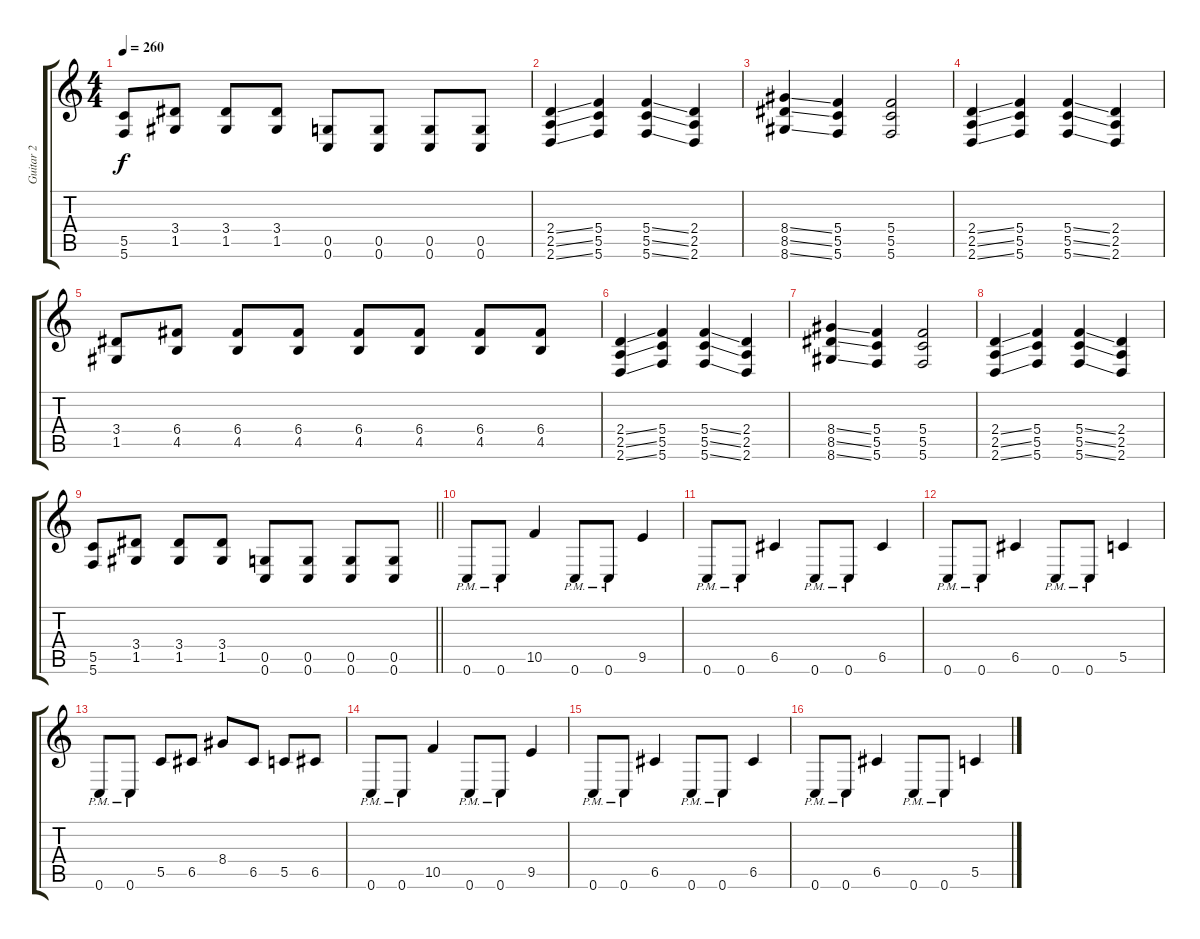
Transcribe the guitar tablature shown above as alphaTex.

\track ("Guitar 2" "Guitar 2") {instrument distortionguitar}
\staff {score tabs}
\tuning (D4 A3 F3 C3 G2 C2) {hide}
\ts (4 4)
\tempo 260
\clef g2
\ks c
(5.5 5.6).8{dy f} (3.4 1.5).8 (3.4 1.5).8 (3.4 1.5).8 (0.5 0.6).8 (0.5 0.6).8 (0.5 0.6).8 (0.5 0.6).8 |
(2.4{ss} 2.5{ss} 2.6{ss}).4 (5.4 5.5 5.6).4 (5.4{ss} 5.5{ss} 5.6{ss}).4 (2.4 2.5 2.6).4 |
(8.4{ss} 8.5{ss} 8.6{ss}).4 (5.4 5.5 5.6).4 (5.4 5.5 5.6).2 |
(2.4{ss} 2.5{ss} 2.6{ss}).4 (5.4 5.5 5.6).4 (5.4{ss} 5.5{ss} 5.6{ss}).4 (2.4 2.5 2.6).4 |
(3.4 1.5).8 (6.4 4.5).8 (6.4 4.5).8 (6.4 4.5).8 (6.4 4.5).8 (6.4 4.5).8 (6.4 4.5).8 (6.4 4.5).8 |
(2.4{ss} 2.5{ss} 2.6{ss}).4 (5.4 5.5 5.6).4 (5.4{ss} 5.5{ss} 5.6{ss}).4 (2.4 2.5 2.6).4 |
(8.4{ss} 8.5{ss} 8.6{ss}).4 (5.4 5.5 5.6).4 (5.4 5.5 5.6).2 |
(2.4{ss} 2.5{ss} 2.6{ss}).4 (5.4 5.5 5.6).4 (5.4{ss} 5.5{ss} 5.6{ss}).4 (2.4 2.5 2.6).4 |
\barLineRight lightlight
(5.5 5.6).8 (3.4 1.5).8 (3.4 1.5).8 (3.4 1.5).8 (0.5 0.6).8 (0.5 0.6).8 (0.5 0.6).8 (0.5 0.6).8 |
0.6{pm}.8 0.6{pm}.8 10.5.4 0.6{pm}.8 0.6{pm}.8 9.5.4 |
0.6{pm}.8 0.6{pm}.8 6.5.4 0.6{pm}.8 0.6{pm}.8 6.5.4 |
0.6{pm}.8 0.6{pm}.8 6.5.4 0.6{pm}.8 0.6{pm}.8 5.5.4 |
0.6{pm}.8 0.6{pm}.8 5.5.8 6.5.8 8.4.8 6.5.8 5.5.8 6.5.8 |
0.6{pm}.8 0.6{pm}.8 10.5.4 0.6{pm}.8 0.6{pm}.8 9.5.4 |
0.6{pm}.8 0.6{pm}.8 6.5.4 0.6{pm}.8 0.6{pm}.8 6.5.4 |
0.6{pm}.8 0.6{pm}.8 6.5.4 0.6{pm}.8 0.6{pm}.8 5.5.4
